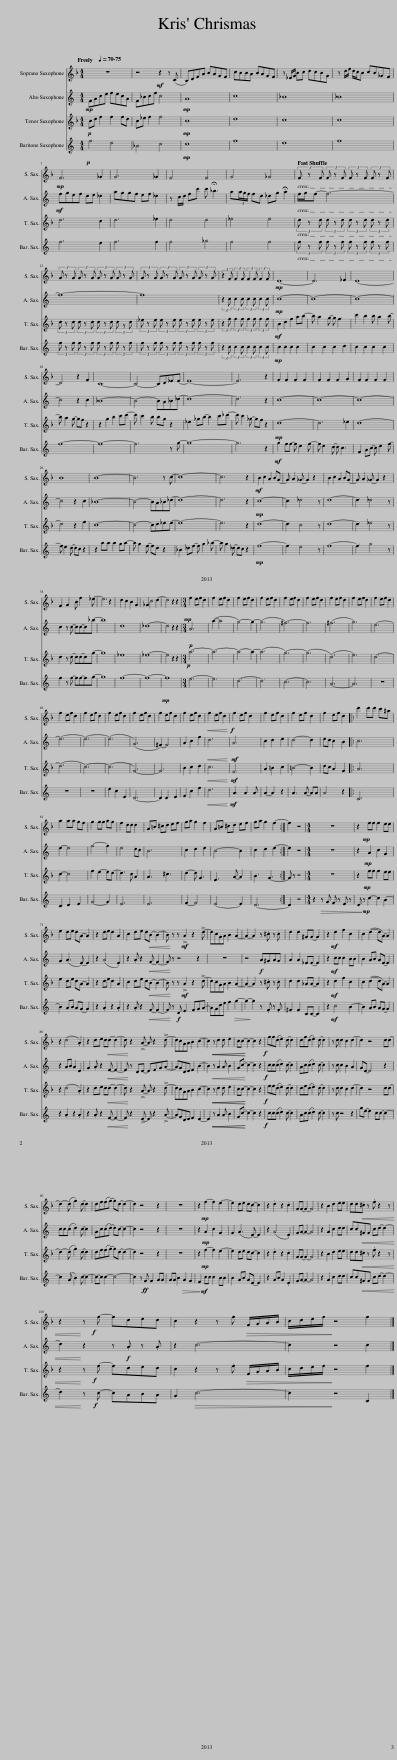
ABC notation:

X:1
%%score 1 2 3 4 5
L:1/8
Q:1/4=70
M:4/4
I:linebreak $
K:none
V:1 treble transpose=-2
V:2 treble transpose=-9
V:3 treble transpose=-9
V:4 treble transpose=-14
V:5 treble transpose=-21
V:1
[K:F] z8 | z4!mf! z2 z (C | B,)DFA BAGF | cBBA BAGF | z _E/G/ Bc dcBG | %5
 z d/f/ d/c/B cB_GF |$!mp! F6 _G2 | G6 _G2 | F4 F4 | G4 _G4 | %10
[Q:1/4=150] (3F z F (3F z F (3F z F (3F z F |$ (3G z G (3G z G (3G z G (3G z G | (3G z G (3G z G (3G z G (3G z G | (3:2:2z2 F (3:2:2F2 F (3:2:2F2 F (3:2:2F2 F |!mp! D8- | %15
 D6 _E2 | D8- |$ D4 z2 F2 | C8- | C4- CD_EE- | %20
 E8- | E6 z2 | F2 F2 F2 F2 | F2 F2 F2 G2 | F2 F2 F2 F2 |$ %25
 B8 | B8- | B6 z c- | c8- | c6 z2 | %30
!mf! B2 c2 A2 BG- | G A2 _G- G2 z2 | B2 c2 A2 BG- | G A2 _G- G2 z2 |$ F2 G2 B f2 _e- | %35
 e6 z2 | d2 c2 B2 G2 | _G2 c4 d2- | d4 z2 z2 |[M:3/4]!mp! f2 ef d2 | %40
 f2 ef d2 | f2 ef d2 | f2 ef d2 | f2 ef d2 | f2 ef d2 | %45
 f2 ef d2 | f2 ef d2 | f2 ef d2 |$ f2 ef d2 | f2 ef d2 | %50
 f2 ef d2 | f2 ef d2 | f2 ef d2 | f2 ef d2 |!<(! f2 ef d2!<)! | %55
!f! f2 ef d2 | f2 ef d2 | f2 ef d2 | f2 ef d2 |: d'2 d'd' c'^a |$ %60
 a2 aa gf | g2 gg ag | f2 dd d2 | A=B ^cd ef | ga g2 f2 | %65
 A=B ^cd ef | ga g2 f2- :| f2 z4 |[M:4/4] z8 | z2!mp! ff f2 ee |$ %70
 e2 de dA- A2 | z2 de d2 A2 | c2 de d!<(!B- B2- | B!<)! z z!mf! !>!A2 z2 !>!d- | dcGA B2 A2- | %75
 A2- A2 z .^c z .c | d2 d2 ^GG- G2 | z2!mf! d2 f2 c2 | c2 (d2- dA-) A2 |$ z2 (d4 .A2) | %80
 z2 de d!<(!d- d2- | d!<)! z2 !>!A- A z2 !>!d- | dcGA B2 c2- | c2!<(!!<(! z d2 d e2 | cc-!<)!!<)! c2- c2 z2 | %85
!f! ff(d .e2) d- d2 | df(d .e2) d- d2 | z d d2 c2 d2- | d2 z4 dd- |$ d2- (d .g2) d- d2 | %90
 df(f.g-) gd- d2- | d2 z4 z2 | z8 | z2!mp! f2- f2 e2- | e2 de dc- c2 | %95
 z2 .d2 z2 .c2 | GG- G2- G4 | z2 B2 d2 ee | dd!<(!.^c z .f z2 z |$ z2!<)! z!f! f- fded | %100
 c2 z2 z .f!>(! F/G/A/B/ | c/d/e/f/!>)! z4 f2 |] %102
V:2
[K:C] z8 | z4!mf! z2 z G | FAce fedc | gffe fedc | z _B/d/ f g agfd | %5
 z a/c'/ a/g/f gf_dc |$!mp! c6 _d2 | d6 _d2 | c4 c4 | d4 _d4 | %10
 (3c z c (3c z c (3c z c (3c z c |$ (3d z d (3d z d (3d z d (3d z d | (3d z d (3d z d (3d z d (3d z d | (3:2:2z2 c (3:2:2c2 c (3:2:2c2 c (3:2:2c2 c |!mp! (A8 | %15
 A6) _B2 | (A8 |$ A4) z2 c2 | (G8 | G4-) GA_B(B | %20
 (_B8) | _B6) z2 | c2 c2 c2 c2 | c2 c2 c2 d2 | c2 c2 c2 c2 |$ %25
 f8 | (f8 | f6) z (g | (g8) | g6) z2 | %30
!mf! f2 g2 e2 f (d | d) e2 _d- d2 z2 | f2 g2 e2 f (d | d) e2 _d- d2 z2 |$ c2 d2 f c'2 (_b | %35
 _b6) z2 | a2 g2 f2 d2 | _d2 g4 a2 | z8 |[M:3/4]!mp! c2 B c A2 | %40
 c2 B c A2 | c2 B c A2 | c2 B c A2 | c2 B c A2 | c2 B c A2 | %45
 c2 B c A2 | c2 B c A2 | c2 B c A2 |$ c2 B c A2 | c2 B c A2 | %50
 c2 B c A2 | c2 B c A2 | c2 B c A2 | c2 B c A2 |!<(! c2 B c A2!<)! | %55
!f! c2 B c A2 | c2 B c A2 | c2 B c A2 | c2 B c A2 |: a2 a a g f |$ %60
 e2 e e d c | d2 d d e d | c2 A A A2 | E _G _A =A B c | d e d2 c2 | %65
 E _G _A =A B c | d e d2 c2- :| c2 z4 |[M:4/4] z8 | z2!mp! A2 c2 G2 |$ %70
 G2 (A3 E-) E2 | z2 (A4 .E2) | z2 .A z2!<(! F- F2- | F!<)! z z4 z2 | z8 | %75
 z4!f! A ^G A G | A2 A2 _E E- E2 | z2!mf! c c c2 B B | B2 A B A E- E2 |$ z2 A B A2 E2 | %80
 G2 .A z2!<(! F- F2- | F!<)! z D E- E F G A- | A G D E F2 B2- | B2!<(! z A2 A B2 | G c-!<)! c2- c2 z2 | %85
!f! c c (c .d2) c- c2 | A c (c .d2) c- c2 | z c c2 B2 A2 | G E- E4 z2 |$ c c (c .d2) c- c2 | %90
 A c (c .d-) d c- c2- | c2 z4 z2 | z8 | z2!mp! A2 c2 G2 | G2 (A3 E-) E2 | %95
 z2 (A4 .E2) | G A- A2- A4 | z2 A2 c2 d d | c c!<(! ^G G c d- d2- |$ d2!<)! z2 z!f! .A z .A | %100
 z2 c6- | c2 z4 c2 |] %102
V:3
[K:C]!mp! FAce fecA | F_Bcf c4 |!mp! A8 | c8 | _B8 | %5
 _B8 |$!mf! fgef de _d2 | aggf ef _d2 | z c/d/ fc' c' !fermata!_b3 | a(3a/g/f/ fd _dg !fermata!a2 | %10
 f/g/f- f6- |$ f8- | f8 | (3:2:2z2 c (3:2:2c2 c (3:2:2c2 c (3:2:2c2 c |!mp! c8- | %15
 c8- | c8- |$ c4 z2 c2 | _B8- | B4- BA_B_d- | %20
 d8- | d6 z2 | c8- | c8- | c8- |$ %25
 c4 z2 c2 | _B8- | B4- BA_B_d- | d8- | d6 z2 | %30
!mp! c8- | c3 _d4 z | d8- | d3 _d4 z |$ c2 z c- cc-c_b- | %35
 b8 | d8 | _d8- | d4 z2 z2 |[M:3/4]!p! A6 | %40
 (a2- a4 | g4-) g2- | (g6 | ^f6-) | f6 | %45
 (^f6 | g6) | e6- |$ e6- | e6- | %50
 (e6 | (G6) | ^F2-) F4 | A2 c2 f2 |!<(! d6!<)! | %55
!mf! A6 | c2 d2 e2 | d4- d2 | ed c2 B2 |: c6 |$ %60
 e2- e4 | g4- g2 | e4 dc | B6 | c2 d2 e2 | %65
 B4- B2 | c2 d2 e2- :| e2 z4 |[M:4/4] z8 | z2!mp! A2 c2 G2 |$ %70
 G2 (A3 E-) E2 | z2 (A4 .E2) | z2 .A z2!<(! F- F2- | F!<)! z z4 z2 | z8 | %75
 z4!f! A^GAG | A2 A2 _EE- E2 | z2!mf! cc c2 BB | B2 AB AE- E2 |$ z2 AB A2 E2 | %80
 G2 .A z2!<(! F- F2- | F!<)! z DE- EFGA- | AGDE F2 B2- | B2!<(! z A2 A B2 | Gc-!<)! c2- c2 z2 | %85
!f! cc(c .d2) c- c2 | Ac(c .d2) c- c2 | z c c2 B2 A2 | GE- E4 z2 |$ cc(c .d2) c- c2 | %90
 Ac(c.d-) dc- c2- | c2 z4 z2 | z8 | z2!mp! A2 c2 G2 | G2 (A3 E-) E2 | %95
 z2 (A4 .E2) | GA- A2- A4 | z2 A2 c2 dd | cc!<(!^GG cd- d2- |$ d2!<)! z2 z!f! .A z .A | %100
 z2 c6- | c2 z4 c2 |] %102
V:4
[K:F]!p! Bd f2 f2 fd | B_e f2 f4 |!mp! B8 | d8 | c8 | %5
 c8 |$ d6 c2 | d6 _e2 | d4 d4 | _e4 e4 | %10
 (3d z d (3d z d (3d z d (3d z d |$ (3d z d (3d z d (3d z d (3d z d | (3_e z e (3e z e (3e z e (3e z e | (3:2:2z2 f (3:2:2f2 f (3:2:2f2 f (3:2:2f2 f |!mf! B2 d2 f2 ab- | %15
 b a2 g- g f3 | c'2 b2 b a2 b- |$ b a2 g- gf z2 | z2 g2 b2 c'd'- | d' c'2 b bg z2 | %20
 _e2 _gb- b2 c'_d'- | d' c'2 _g- gf z2 |!mp! d8- | d6 _e2 | d8- |$ %25
 d4 z2 f2 | c8- | c4- cd_ee- | e8- | e6 z2 | %30
 d8- | d3 c4 z | d8- | d3 _e4 z |$ d2 z d- dd-dg- | %35
 g8 | _e8 | _e8- | e4 z2 z2 |[M:3/4]!p! a6- | %40
 a6- | a4- a2- | (a6 | g6-) | (g6 | %45
 (d6) | e6) | d6- |$ (d6 | c6-) | %50
 (c6 | G6-) | G6 | B2 c2 d2 |!<(! c6!<)! | %55
!mf! F6 | A2 =B2 c2 | =B4- B2 | dc A2 G2 |: A6 |$ %60
 c2- c4 | f2 e2- ed- | d3 c A2 | A3 ^c3 | d2- d G3 | %65
 E3 A- A2 | B3 G3- :| G z z4 |[M:4/4] z8 | z2!mp! ff f2 ee |$ %70
 e2 de dA- A2 | z2 de d2 A2 | c2 de d!<(!B- B2- | B!<)! z z!mf! !>!A2 z2 !>!d- | dcGA B2 A2- | %75
 A2- A2 z .^c z .c | d2 d2 _AA- A2 | z2!mf! d2 f2 c2 | c2 (d2- dA-) A2 |$ z2 (d4 .A2) | %80
 z2 de d!<(!d- d2- | d!<)! z2 !>!A- A z2 !>!d- | dcGA B2 c2- | c2!<(!!<(! z d2 d e2 | cc-!<)!!<)! c2- c2 z2 | %85
!f! ff(d .e2) d- d2 | df(d .e2) d- d2 | z d d2 c2 d2- | d2 z4 dd- |$ d2- (d .g2) d- d2 | %90
 df(f.g-) gd- d2- | d2 z4 z2 | z8 | z2!mp! f2- f2 e2- | e2 de dc- c2 | %95
 z2 .d2 z2 .c2 | GG- G2- G4 | z2 B2 d2 ee | dd!<(!.^c z .f z2 z |$ z2!<)! z!f! f- fded | %100
 c2 z2 z .f!>(! F/G/A/B/ | c/d/e/f/!>)! z4 f2 |] %102
V:5
[K:C]!p! f4 d4 | _B4 c4 |!mp! c8 | f8 | d8 | %5
 f8 |$ f6 e2 | f6 f2 | f4 _g4 | f4 f4 | %10
 (3f z f (3f z f (3f z f (3f z f |$ (3f z f (3f z f (3f z f (3f z f | (3f z f (3f z f (3f z f (3f z f | (3:2:2z2 c (3:2:2c2 c (3:2:2c2 c (3:2:2c2 c |!mp! c2 c2 c2 c2 | %15
 c2 c2 c2 d2 | c2 c2 c2 c2 |$ f8- | f8- | f6 z g- | %20
 g8- | g6 z2 |!mf! g2 ff- f e2 f- | f e2 d- d c3 | F2 Ac- c e2 f- |$ %25
 f e2 d- dc z2 | z2 aa a2 ga- | a g2 f- fd z2 | _B2 _df- f g2 _a- | a g2 _d- dc z2 | %30
!mp! f8- | f3 e4 z | f8- | f3 g4 z |$ f2 z f- ff-fg- | %35
 g8 | f8- | f8- |!mp! f8 |[M:3/4] e6- | %40
 e6 | d6- | d6 | c6- | c6 | %45
 A6- | A6 | z6 |$ z6 | z6 | %50
 e2 c2 E2 | D6- | D2 D2 E2 | F2 c2 f2 |!<(! d6!<)! | %55
!mf! A3 A2 A | A2- A2 z2 | A3 A- AA | A4 z2 |: C6 |$ %60
 C2 D2 E2 | G4- G2 | E6 | E6 | F2- F4 | %65
 E4- E2 | D6- :| D2 z4 |[M:4/4] z2!>(! z G F z E z | D z!>)!!mp! c2- c2 B2- |$ %70
 B2 AB AG- G2 | z2 .A2 z2 .A2 | z2 .A z2!<(! F- F2- | F!<)! z!f! D E2 FGA- | AGde f2!>(! g2- | %75
 g2-!>)! g2 z .F z .F | ^F2 F2 CC- C2 | z2!mf! c4 B2- | B2 AB AG- G2 |$ z2 .A2 z2 .A2 | %80
 z2 .A z2!<(! F- F2- | F!<)! z2 !>!E- E z2 !>!A- | AGDE F2 E2- | E2!<(!!<(! z A2 A B2 | Gc-!<)!!<)! c2- c2 z2 | %85
!f! cc(c .d2) c- c2 | Ac(c .d2) c- c2 | z c z4 z2 | ge- e2 cc- c2- |$ c2 (A .B2) c- c2- | %90
 c-c c2- c4- | c2 z!ff! G G2 AA | AA B2!>(! A2 G2 | F2!>)!!mf! cc c2 BB | B2 AB AE- E2 | %95
 z2 AB A2 .E2 | GA- A2- A4 | z2 A2 c2 dd | cc!<(!^GG cd- d2- |$ d2!<)! z!f! c- cABA | %100
 G2!>(! c6- | c2!>)! z4 C2 |] %102
